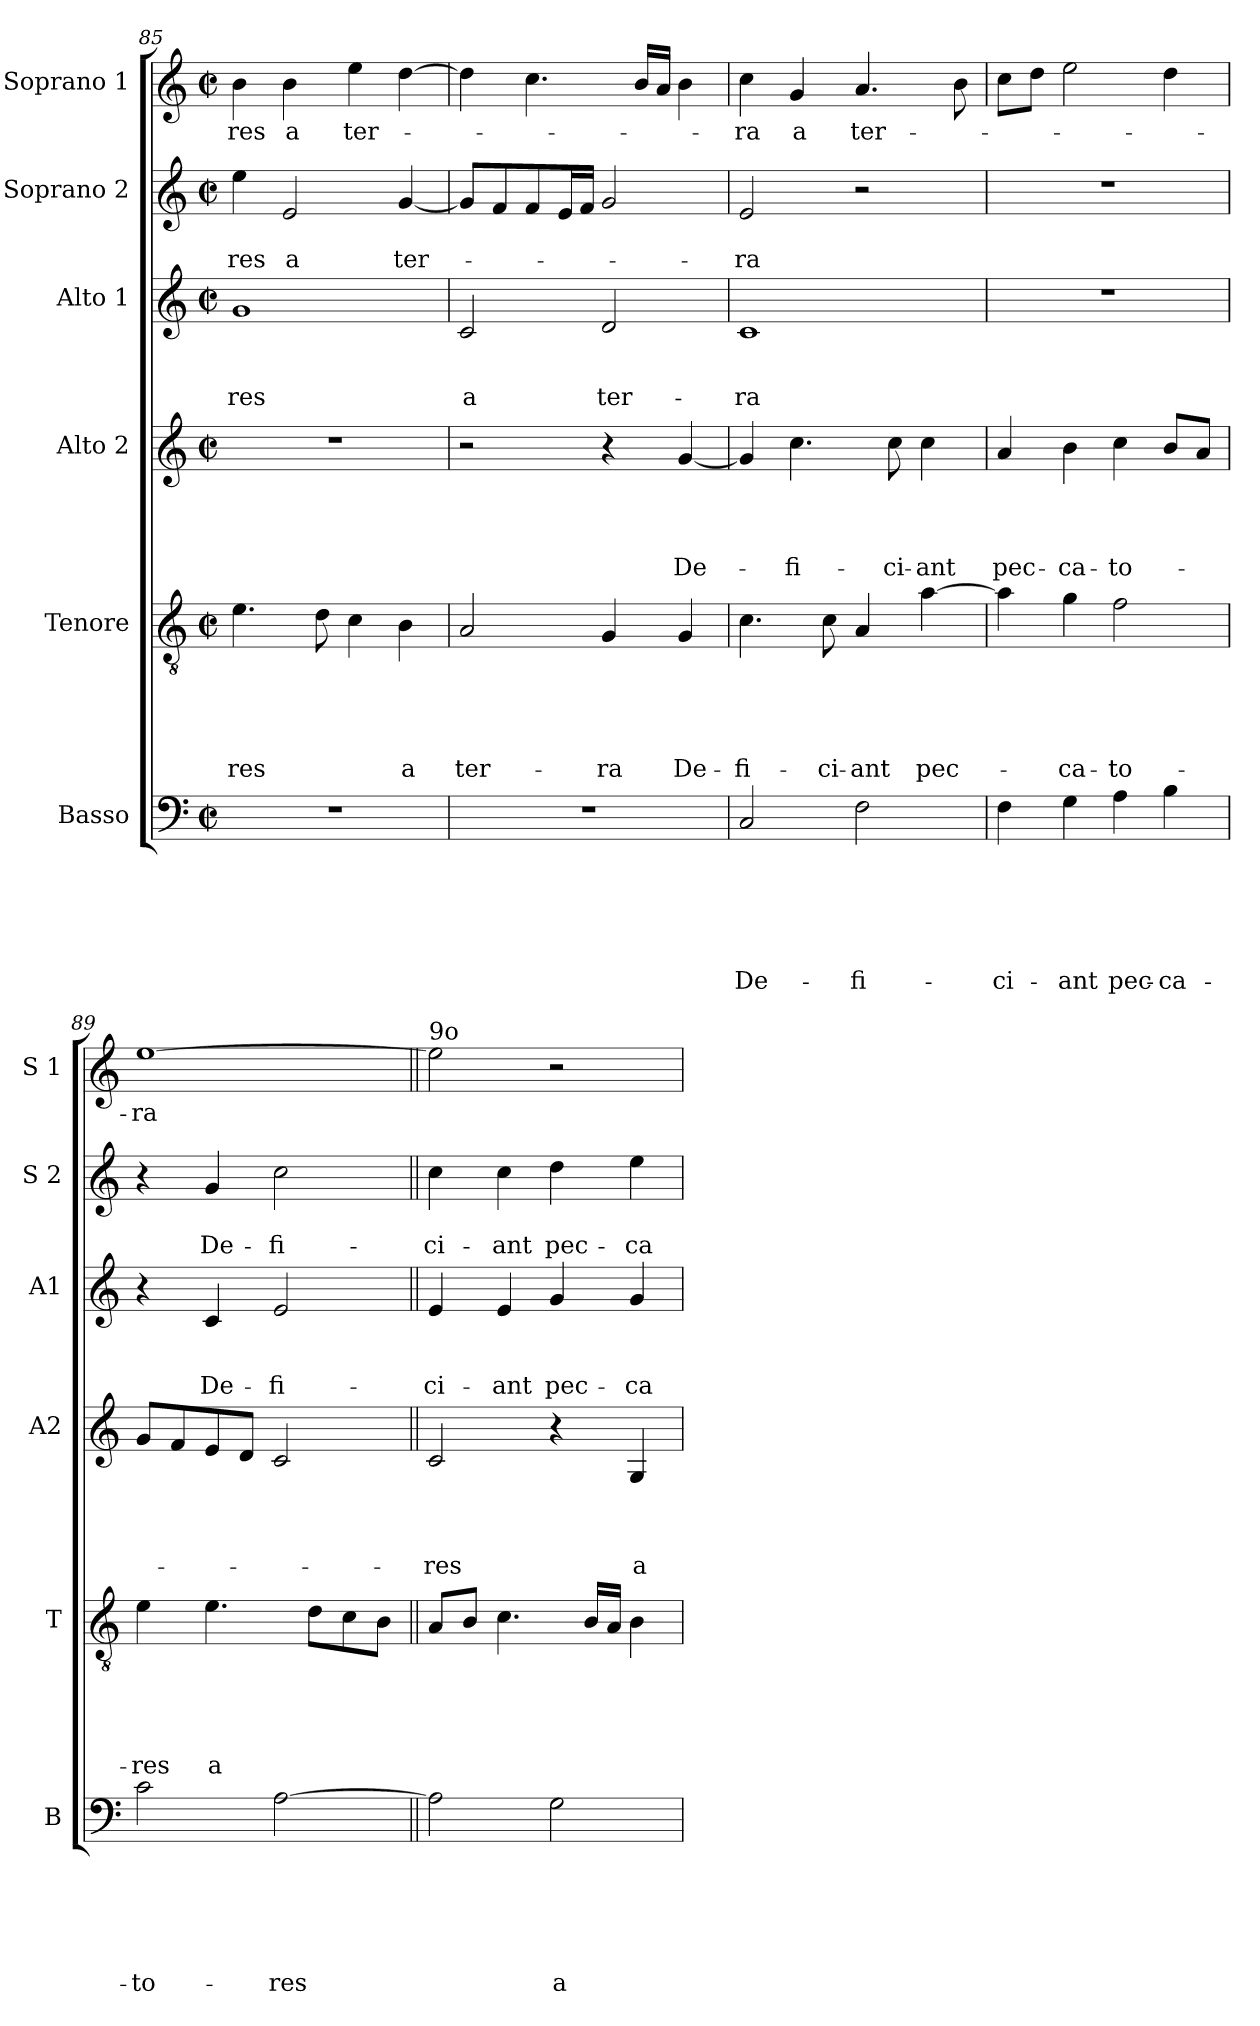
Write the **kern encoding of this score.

**kern	**text	**text	**text	**text	**text	**text	**kern	**text	**text	**text	**text	**text	**kern	**text	**text	**text	**text	**kern	**text	**text	**text	**kern	**text	**text	**kern	**text
*part6	*part6	*part6	*part6	*part6	*part6	*part6	*part5	*part5	*part5	*part5	*part5	*part5	*part4	*part4	*part4	*part4	*part4	*part3	*part3	*part3	*part3	*part2	*part2	*part2	*part1	*part1
*staff6	*staff6	*staff6	*staff6	*staff6	*staff6	*staff6	*staff5	*staff5	*staff5	*staff5	*staff5	*staff5	*staff4	*staff4	*staff4	*staff4	*staff4	*staff3	*staff3	*staff3	*staff3	*staff2	*staff2	*staff2	*staff1	*staff1
*I"Basso	*	*	*	*	*	*	*I"Tenore	*	*	*	*	*	*I"Alto 2	*	*	*	*	*I"Alto 1	*	*	*	*I"Soprano 2	*	*	*I"Soprano 1	*
*I'B	*	*	*	*	*	*	*I'T	*	*	*	*	*	*I'A2	*	*	*	*	*I'A1	*	*	*	*I'S 2	*	*	*I'S 1	*
!!LO:PB:g=z
*clefF4	*	*	*	*	*	*	*clefGv2	*	*	*	*	*	*clefG2	*	*	*	*	*clefG2	*	*	*	*clefG2	*	*	*clefG2	*
*k[]	*	*	*	*	*	*	*k[]	*	*	*	*	*	*k[]	*	*	*	*	*k[]	*	*	*	*k[]	*	*	*k[]	*
*C:	*	*	*	*	*	*	*C:	*	*	*	*	*	*C:	*	*	*	*	*C:	*	*	*	*C:	*	*	*C:	*
*M2/2	*	*	*	*	*	*	*M2/2	*	*	*	*	*	*M2/2	*	*	*	*	*M2/2	*	*	*	*M2/2	*	*	*M2/2	*
*met(c|)	*	*	*	*	*	*	*met(c|)	*	*	*	*	*	*met(c|)	*	*	*	*	*met(c|)	*	*	*	*met(c|)	*	*	*met(c|)	*
=85	=85	=85	=85	=85	=85	=85	=85	=85	=85	=85	=85	=85	=85	=85	=85	=85	=85	=85	=85	=85	=85	=85	=85	=85	=85	=85
!	!	!	!	!	!	!	!	!	!	!	!	!LO:LY:b	!	!	!	!	!	!	!	!	!LO:LY:b	!	!	!LO:LY:b	!	!LO:LY:b
1r	.	.	.	.	.	.	4.e\	.	.	.	.	-res	1r	.	.	.	.	1g	.	.	-res	4ee\	.	-res	4b\	-res
!	!	!	!	!	!	!	!	!	!	!	!	!	!	!	!	!	!	!	!	!	!	!	!	!LO:LY:b	!	!LO:LY:b
.	.	.	.	.	.	.	.	.	.	.	.	.	.	.	.	.	.	.	.	.	.	2e/	.	a	4b\	a
.	.	.	.	.	.	.	8d\	.	.	.	.	.	.	.	.	.	.	.	.	.	.	.	.	.	.	.
!	!	!	!	!	!	!	!	!	!	!	!	!	!	!	!	!	!	!	!	!	!	!	!	!	!	!LO:LY:b
.	.	.	.	.	.	.	4c\	.	.	.	.	.	.	.	.	.	.	.	.	.	.	.	.	.	4ee\	ter-
!	!	!	!	!	!	!	!	!	!	!	!	!LO:LY:b	!	!	!	!	!	!	!	!	!	!	!	!LO:LY:b	!	!
.	.	.	.	.	.	.	4B\	.	.	.	.	a	.	.	.	.	.	.	.	.	.	[<4g/	.	ter-	[>4dd\	.
=86	=86	=86	=86	=86	=86	=86	=86	=86	=86	=86	=86	=86	=86	=86	=86	=86	=86	=86	=86	=86	=86	=86	=86	=86	=86	=86
!	!	!	!	!	!	!	!	!	!	!	!	!LO:LY:b	!	!	!	!	!	!	!	!	!LO:LY:b	!	!	!	!	!
1r	.	.	.	.	.	.	2A/	.	.	.	.	ter-	2r	.	.	.	.	2c/	.	.	a	8g/L]	.	.	4dd\]	.
.	.	.	.	.	.	.	.	.	.	.	.	.	.	.	.	.	.	.	.	.	.	8f/	.	.	.	.
.	.	.	.	.	.	.	.	.	.	.	.	.	.	.	.	.	.	.	.	.	.	8f/	.	.	4.cc\	.
.	.	.	.	.	.	.	.	.	.	.	.	.	.	.	.	.	.	.	.	.	.	16e/L	.	.	.	.
.	.	.	.	.	.	.	.	.	.	.	.	.	.	.	.	.	.	.	.	.	.	16f/JJ	.	.	.	.
!	!	!	!	!	!	!	!	!	!	!	!	!LO:LY:b	!	!	!	!	!	!	!	!	!LO:LY:b	!	!	!	!	!
.	.	.	.	.	.	.	4G/	.	.	.	.	-ra	4r	.	.	.	.	2d/	.	.	ter-	2g/	.	.	.	.
.	.	.	.	.	.	.	.	.	.	.	.	.	.	.	.	.	.	.	.	.	.	.	.	.	16b/LL	.
.	.	.	.	.	.	.	.	.	.	.	.	.	.	.	.	.	.	.	.	.	.	.	.	.	16a/JJ	.
!	!	!	!	!	!	!	!	!	!	!	!	!LO:LY:b	!	!	!	!	!LO:LY:b	!	!	!	!	!	!	!	!	!
.	.	.	.	.	.	.	4G/	.	.	.	.	De-	[<4g/	.	.	.	De-	.	.	.	.	.	.	.	4b\	.
=87	=87	=87	=87	=87	=87	=87	=87	=87	=87	=87	=87	=87	=87	=87	=87	=87	=87	=87	=87	=87	=87	=87	=87	=87	=87	=87
!	!	!	!	!	!	!LO:LY:b	!	!	!	!	!	!LO:LY:b	!	!	!	!	!	!	!	!	!LO:LY:b	!	!	!LO:LY:b	!	!LO:LY:b
2C/	.	.	.	.	.	De-	4.c\	.	.	.	.	-fi-	4g/]	.	.	.	.	1c	.	.	-ra	2e/	.	-ra	4cc\	-ra
!	!	!	!	!	!	!	!	!	!	!	!	!	!	!	!	!	!LO:LY:b	!	!	!	!	!	!	!	!	!LO:LY:b
.	.	.	.	.	.	.	.	.	.	.	.	.	4.cc\	.	.	.	-fi-	.	.	.	.	.	.	.	4g/	a
!	!	!	!	!	!	!	!	!	!	!	!	!LO:LY:b	!	!	!	!	!	!	!	!	!	!	!	!	!	!
.	.	.	.	.	.	.	8c\	.	.	.	.	-ci-	.	.	.	.	.	.	.	.	.	.	.	.	.	.
!	!	!	!	!	!	!LO:LY:b	!	!	!	!	!	!LO:LY:b	!	!	!	!	!	!	!	!	!	!	!	!	!	!LO:LY:b
2F\	.	.	.	.	.	-fi-	4A/	.	.	.	.	-ant	.	.	.	.	.	.	.	.	.	2r	.	.	4.a/	ter-
!	!	!	!	!	!	!	!	!	!	!	!	!	!	!	!	!	!LO:LY:b	!	!	!	!	!	!	!	!	!
.	.	.	.	.	.	.	.	.	.	.	.	.	8cc\	.	.	.	-ci-	.	.	.	.	.	.	.	.	.
!	!	!	!	!	!	!	!	!	!	!	!	!LO:LY:b	!	!	!	!	!LO:LY:b	!	!	!	!	!	!	!	!	!
.	.	.	.	.	.	.	[>4a\	.	.	.	.	pec-	4cc\	.	.	.	-ant	.	.	.	.	.	.	.	.	.
.	.	.	.	.	.	.	.	.	.	.	.	.	.	.	.	.	.	.	.	.	.	.	.	.	8b\	.
=88	=88	=88	=88	=88	=88	=88	=88	=88	=88	=88	=88	=88	=88	=88	=88	=88	=88	=88	=88	=88	=88	=88	=88	=88	=88	=88
!	!	!	!	!	!	!LO:LY:b	!	!	!	!	!	!	!	!	!	!	!LO:LY:b	!	!	!	!	!	!	!	!	!
4F\	.	.	.	.	.	-ci-	4a\]	.	.	.	.	.	4a/	.	.	.	pec-	1r	.	.	.	1r	.	.	8cc\L	.
.	.	.	.	.	.	.	.	.	.	.	.	.	.	.	.	.	.	.	.	.	.	.	.	.	8dd\J	.
!	!	!	!	!	!	!LO:LY:b	!	!	!	!	!	!LO:LY:b	!	!	!	!	!LO:LY:b	!	!	!	!	!	!	!	!	!
4G\	.	.	.	.	.	-ant	4g\	.	.	.	.	-ca-	4b\	.	.	.	-ca-	.	.	.	.	.	.	.	2ee\	.
!	!	!	!	!	!	!LO:LY:b	!	!	!	!	!	!LO:LY:b	!	!	!	!	!LO:LY:b	!	!	!	!	!	!	!	!	!
4A\	.	.	.	.	.	pec-	2f\	.	.	.	.	-to-	4cc\	.	.	.	-to-	.	.	.	.	.	.	.	.	.
!	!	!	!	!	!	!LO:LY:b	!	!	!	!	!	!	!	!	!	!	!	!	!	!	!	!	!	!	!	!
4B\	.	.	.	.	.	-ca-	.	.	.	.	.	.	8b/L	.	.	.	.	.	.	.	.	.	.	.	4dd\	.
.	.	.	.	.	.	.	.	.	.	.	.	.	8a/J	.	.	.	.	.	.	.	.	.	.	.	.	.
=89	=89	=89	=89	=89	=89	=89	=89	=89	=89	=89	=89	=89	=89	=89	=89	=89	=89	=89	=89	=89	=89	=89	=89	=89	=89	=89
!	!	!	!	!	!	!LO:LY:b	!	!	!	!	!	!LO:LY:b	!	!	!	!	!	!	!	!	!	!	!	!	!	!LO:LY:b
2c\	.	.	.	.	.	-to-	4e\	.	.	.	.	-res	8g/L	.	.	.	.	4r	.	.	.	4r	.	.	[<1ee	-ra
.	.	.	.	.	.	.	.	.	.	.	.	.	8f/	.	.	.	.	.	.	.	.	.	.	.	.	.
!	!	!	!	!	!	!	!	!	!	!	!	!LO:LY:b	!	!	!	!	!	!	!	!	!LO:LY:b	!	!	!LO:LY:b	!	!
.	.	.	.	.	.	.	4.e\	.	.	.	.	a	8e/	.	.	.	.	4c/	.	.	De-	4g/	.	De-	.	.
.	.	.	.	.	.	.	.	.	.	.	.	.	8d/J	.	.	.	.	.	.	.	.	.	.	.	.	.
!	!	!	!	!	!	!LO:LY:b	!	!	!	!	!	!	!	!	!	!	!	!	!	!	!LO:LY:b	!	!	!LO:LY:b	!	!
[<2A\	.	.	.	.	.	-res	.	.	.	.	.	.	2c/	.	.	.	.	2e/	.	.	-fi-	2cc\	.	-fi-	.	.
.	.	.	.	.	.	.	8d\L	.	.	.	.	.	.	.	.	.	.	.	.	.	.	.	.	.	.	.
.	.	.	.	.	.	.	8c\	.	.	.	.	.	.	.	.	.	.	.	.	.	.	.	.	.	.	.
.	.	.	.	.	.	.	8B\J	.	.	.	.	.	.	.	.	.	.	.	.	.	.	.	.	.	.	.
!!LO:LB:g=z
=90||	=90||	=90||	=90||	=90||	=90||	=90||	=90||	=90||	=90||	=90||	=90||	=90||	=90||	=90||	=90||	=90||	=90||	=90||	=90||	=90||	=90||	=90||	=90||	=90||	=90||	=90||
!	!	!	!	!	!	!	!	!	!	!	!	!	!	!	!	!	!	!	!	!	!	!	!	!	!LO:TX:a:t=9o	!
!	!	!	!	!	!	!	!	!	!	!	!	!	!	!	!	!	!LO:LY:b	!	!	!	!LO:LY:b	!	!	!LO:LY:b	!	!
2A\]	.	.	.	.	.	.	8A/L	.	.	.	.	.	2c/	.	.	.	-res	4e/	.	.	-ci-	4cc\	.	-ci-	2ee\]	.
.	.	.	.	.	.	.	8B/J	.	.	.	.	.	.	.	.	.	.	.	.	.	.	.	.	.	.	.
!	!	!	!	!	!	!	!	!	!	!	!	!	!	!	!	!	!	!	!	!	!LO:LY:b	!	!	!LO:LY:b	!	!
.	.	.	.	.	.	.	4.c\	.	.	.	.	.	.	.	.	.	.	4e/	.	.	-ant	4cc\	.	-ant	.	.
!	!	!	!	!	!	!LO:LY:b	!	!	!	!	!	!	!	!	!	!	!	!	!	!	!LO:LY:b	!	!	!LO:LY:b	!	!
2G\	.	.	.	.	.	a	.	.	.	.	.	.	4r	.	.	.	.	4g/	.	.	pec-	4dd\	.	pec-	2r	.
.	.	.	.	.	.	.	16B/LL	.	.	.	.	.	.	.	.	.	.	.	.	.	.	.	.	.	.	.
.	.	.	.	.	.	.	16A/JJ	.	.	.	.	.	.	.	.	.	.	.	.	.	.	.	.	.	.	.
!	!	!	!	!	!	!	!	!	!	!	!	!	!	!	!	!	!LO:LY:b	!	!	!	!LO:LY:b	!	!	!LO:LY:b	!	!
.	.	.	.	.	.	.	4B\	.	.	.	.	.	4G/	.	.	.	a	4g/	.	.	-ca-	4ee\	.	-ca-	.	.
=	=	=	=	=	=	=	=	=	=	=	=	=	=	=	=	=	=	=	=	=	=	=	=	=	=	=
*-	*-	*-	*-	*-	*-	*-	*-	*-	*-	*-	*-	*-	*-	*-	*-	*-	*-	*-	*-	*-	*-	*-	*-	*-	*-	*-
